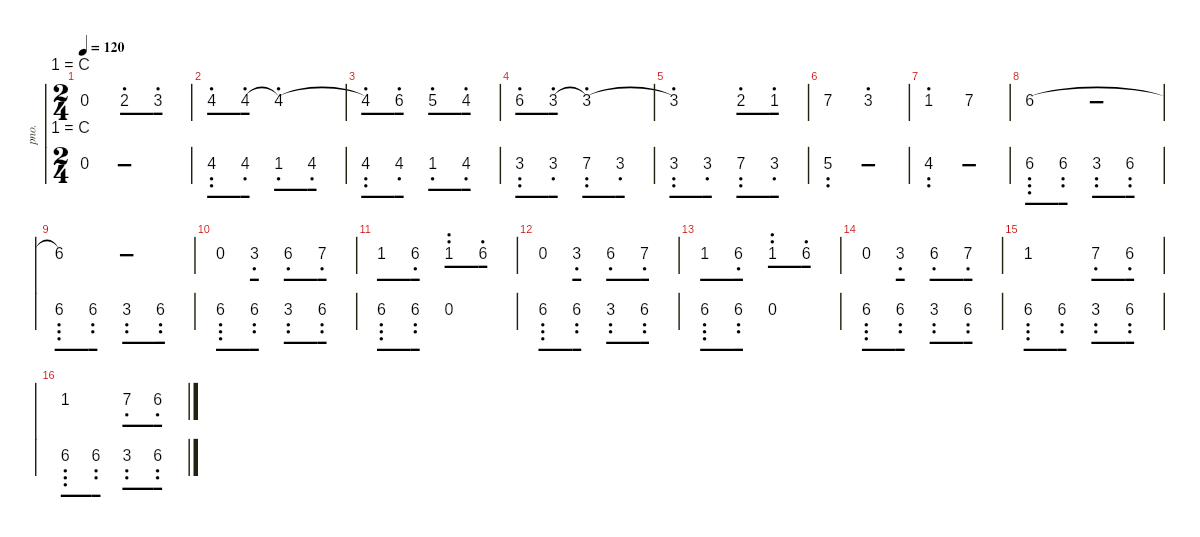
\hideDynamics
\bracketExtendMode nobrackets
\track ("Acoustic Piano" "pno.") {instrument acousticgrandpiano}
\staff {numbered}
\tuning (E4 B3 G3 D3 A2 E2)
\displaytranspose -12
\ts (2 4)
\tempo 120
\clef g2
\ks c
r.4{dy f instrument acousticgrandpiano beam Down} 22.1.8{beam Down} 24.1.8{beam Down} |
25.1.8{dy fff beam Down} 25.1.8{beam Down} 25.1{t}.4{beam Down} |
25.1{t}.8{beam Down} 29.1.8{beam Down} 27.1.8{dy f beam Down} 25.1.8{beam Down} |
29.1.8{dy fff beam Down} 24.1.8{beam Down} 24.1{t}.4{beam Down} |
24.1{t}.4{beam Down} 22.1.8{dy f beam Down} 20.1.8{beam Down} |
19.1.4{dy fff beam Down} 24.1.4{dy f beam Down} |
20.1.4{dy fff beam Down} 19.1.4{dy f beam Down} |
17.1.2{dy fff beam Up} |
17.1{t}.2{beam Up} |
r.8{beam Down} 0.1.8{beam Up} 5.1.8{dy f beam Up} 7.1.8{beam Up} |
8.1.8{dy fff beam Up} 5.1.8{beam Up} 32.1.8{dy f beam Down} 29.1.8{beam Down} |
r.8{beam Down} 0.1.8{dy fff beam Up} 5.1.8{dy f beam Up} 7.1.8{beam Up} |
8.1.8{dy fff beam Up} 5.1.8{beam Up} 32.1.8{dy f beam Down} 29.1.8{beam Down} |
r.8{beam Down} 0.1.8{dy fff beam Up} 5.1.8{dy f beam Up} 7.1.8{beam Up} |
8.1.4{dy fff beam Up} 7.1.8{dy f beam Up} 5.1.8{beam Up} |
8.1.4{dy fff beam Up} 7.1.8{dy f beam Up} 5.1.8{beam Up}
\staff {numbered}
\tuning (G2 D2 A1 E1 B0)
\clef f4
\ottava regular
\simile none
\ks c
r.2{dy f beam Down} |
3.2.8{beam Up} 10.1.8{beam Up} 5.1.8{dy mp beam Up} 10.1.8{beam Up} |
3.2.8{dy f beam Up} 10.1.8{beam Up} 5.1.8{dy mp beam Up} 10.1.8{beam Up} |
7.3.8{dy f beam Up} 9.1.8{beam Up} 4.1.8{dy mp beam Up} 9.1.8{beam Up} |
7.3.8{dy f beam Up} 9.1.8{beam Up} 4.1.8{dy mp beam Up} 9.1.8{beam Up} |
(0.1 17.2).2{dy f beam Up} |
(3.2 5.1).2{beam Up} |
0.3.8{beam Up} 2.1.8{beam Up} 2.2.8{dy mp beam Up} 2.1.8{beam Up} |
0.3.8{dy f beam Up} 2.1.8{beam Up} 2.2.8{dy mp beam Up} 2.1.8{beam Up} |
0.3.8{dy f beam Up} 2.1.8{beam Up} 2.2.8{dy mp beam Up} 2.1.8{beam Up} |
0.3.8{dy f beam Up} 2.1.8{beam Up} r.4{beam Down} |
0.3.8{beam Up} 2.1.8{beam Up} 2.2.8{dy mp beam Up} 2.1.8{beam Up} |
0.3.8{dy f beam Up} 2.1.8{beam Up} r.4{beam Down} |
0.3.8{beam Up} 2.1.8{beam Up} 2.2.8{dy mp beam Up} 2.1.8{beam Up} |
0.3.8{dy f beam Up} 2.1.8{beam Up} 2.2.8{dy mp beam Up} 2.1.8{beam Up} |
0.3.8{dy f beam Up} 2.1.8{beam Up} 2.2.8{dy mp beam Up} 2.1.8{beam Up}
